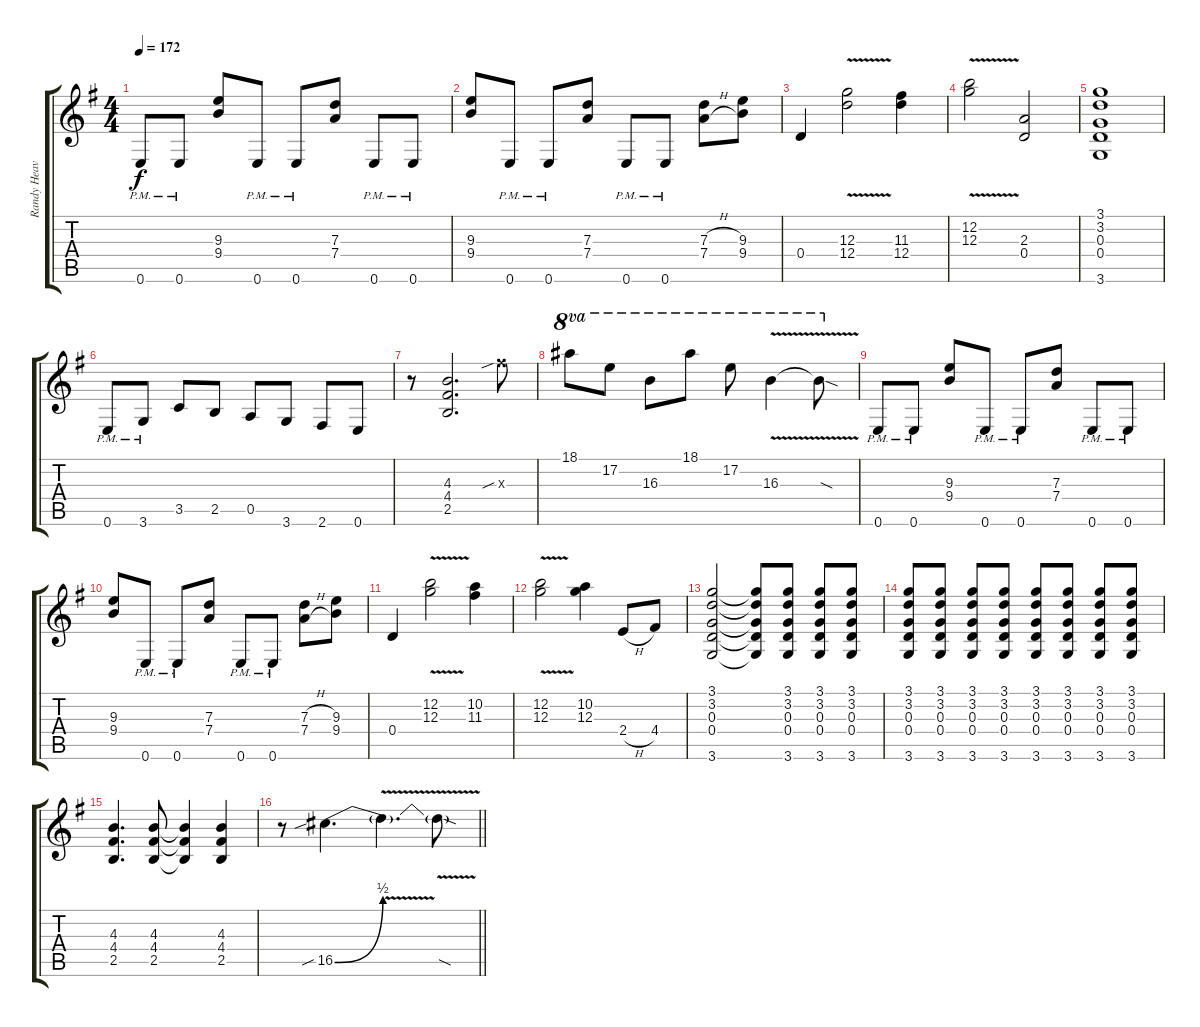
\track ("Randy Heavy" "Randy Heav") {instrument distortionguitar}
\staff {score tabs}
\tuning (E4 B3 G3 D3 A2 E2) {hide}
\ts (4 4)
\tempo 172
\clef g2
\ks g
0.6{pm}.8{dy f} 0.6{pm}.8 (9.3 9.4).8 0.6{pm}.8 0.6{pm}.8 (7.3 7.4).8 0.6{pm}.8 0.6{pm}.8 |
(9.3 9.4).8 0.6{pm}.8 0.6{pm}.8 (7.3 7.4).8 0.6{pm}.8 0.6{pm}.8 (7.3{h} 7.4{h}).8 (9.3 9.4).8 |
0.4.4 (12.3{v} 12.4{v}).2 (11.3 12.4).4 |
(12.2{v} 12.3{v}).2 (2.3 0.4).2 |
(3.1 3.2 0.3 0.4 3.6).1 |
0.6{pm}.8 3.6{pm}.8 3.5.8 2.5.8 0.5.8 3.6.8 2.6.8 0.6.8 |
r.8 (4.3 4.4 2.5).2{d} 11.3{sib x}.8 |
18.1.8{ot 8va} 17.2.8{ot 8va} 16.3.8{ot 8va} 18.1.8{ot 8va} 17.2.8{ot 8va} 16.3{v}.4{ot 8va} 16.3{sod t}.8{ot 8va} |
0.6{pm}.8 0.6{pm}.8 (9.3 9.4).8 0.6{pm}.8 0.6{pm}.8 (7.3 7.4).8 0.6{pm}.8 0.6{pm}.8 |
(9.3 9.4).8 0.6{pm}.8 0.6{pm}.8 (7.3 7.4).8 0.6{pm}.8 0.6{pm}.8 (7.3{h} 7.4{h}).8 (9.3 9.4).8 |
0.4.4 (12.2{v} 12.3{v}).2 (10.2 11.3).4 |
(12.2{v} 12.3{v}).2 (10.2 12.3).4 2.4{h}.8 4.4.8 |
(3.1 3.2 0.3 0.4 3.6).2 (3.1{t} 3.2{t} 0.3{t} 0.4{t} 3.6{t}).8 (3.1 3.2 0.3 0.4 3.6).8 (3.1 3.2 0.3 0.4 3.6).8 (3.1 3.2 0.3 0.4 3.6).8 |
(3.1 3.2 0.3 0.4 3.6).8 (3.1 3.2 0.3 0.4 3.6).8 (3.1 3.2 0.3 0.4 3.6).8 (3.1 3.2 0.3 0.4 3.6).8 (3.1 3.2 0.3 0.4 3.6).8 (3.1 3.2 0.3 0.4 3.6).8 (3.1 3.2 0.3 0.4 3.6).8 (3.1 3.2 0.3 0.4 3.6).8 |
(4.3 4.4 2.5).4{d} (4.3 4.4 2.5).8 (4.3{t} 4.4{t} 2.5{t}).4 (4.3 4.4 2.5).4 |
\barLineRight lightlight
r.8 16.5{be (bend 0 0 60 2) sib}.4{d} 16.5{v t}.4{d} 16.5{sod t}.8
